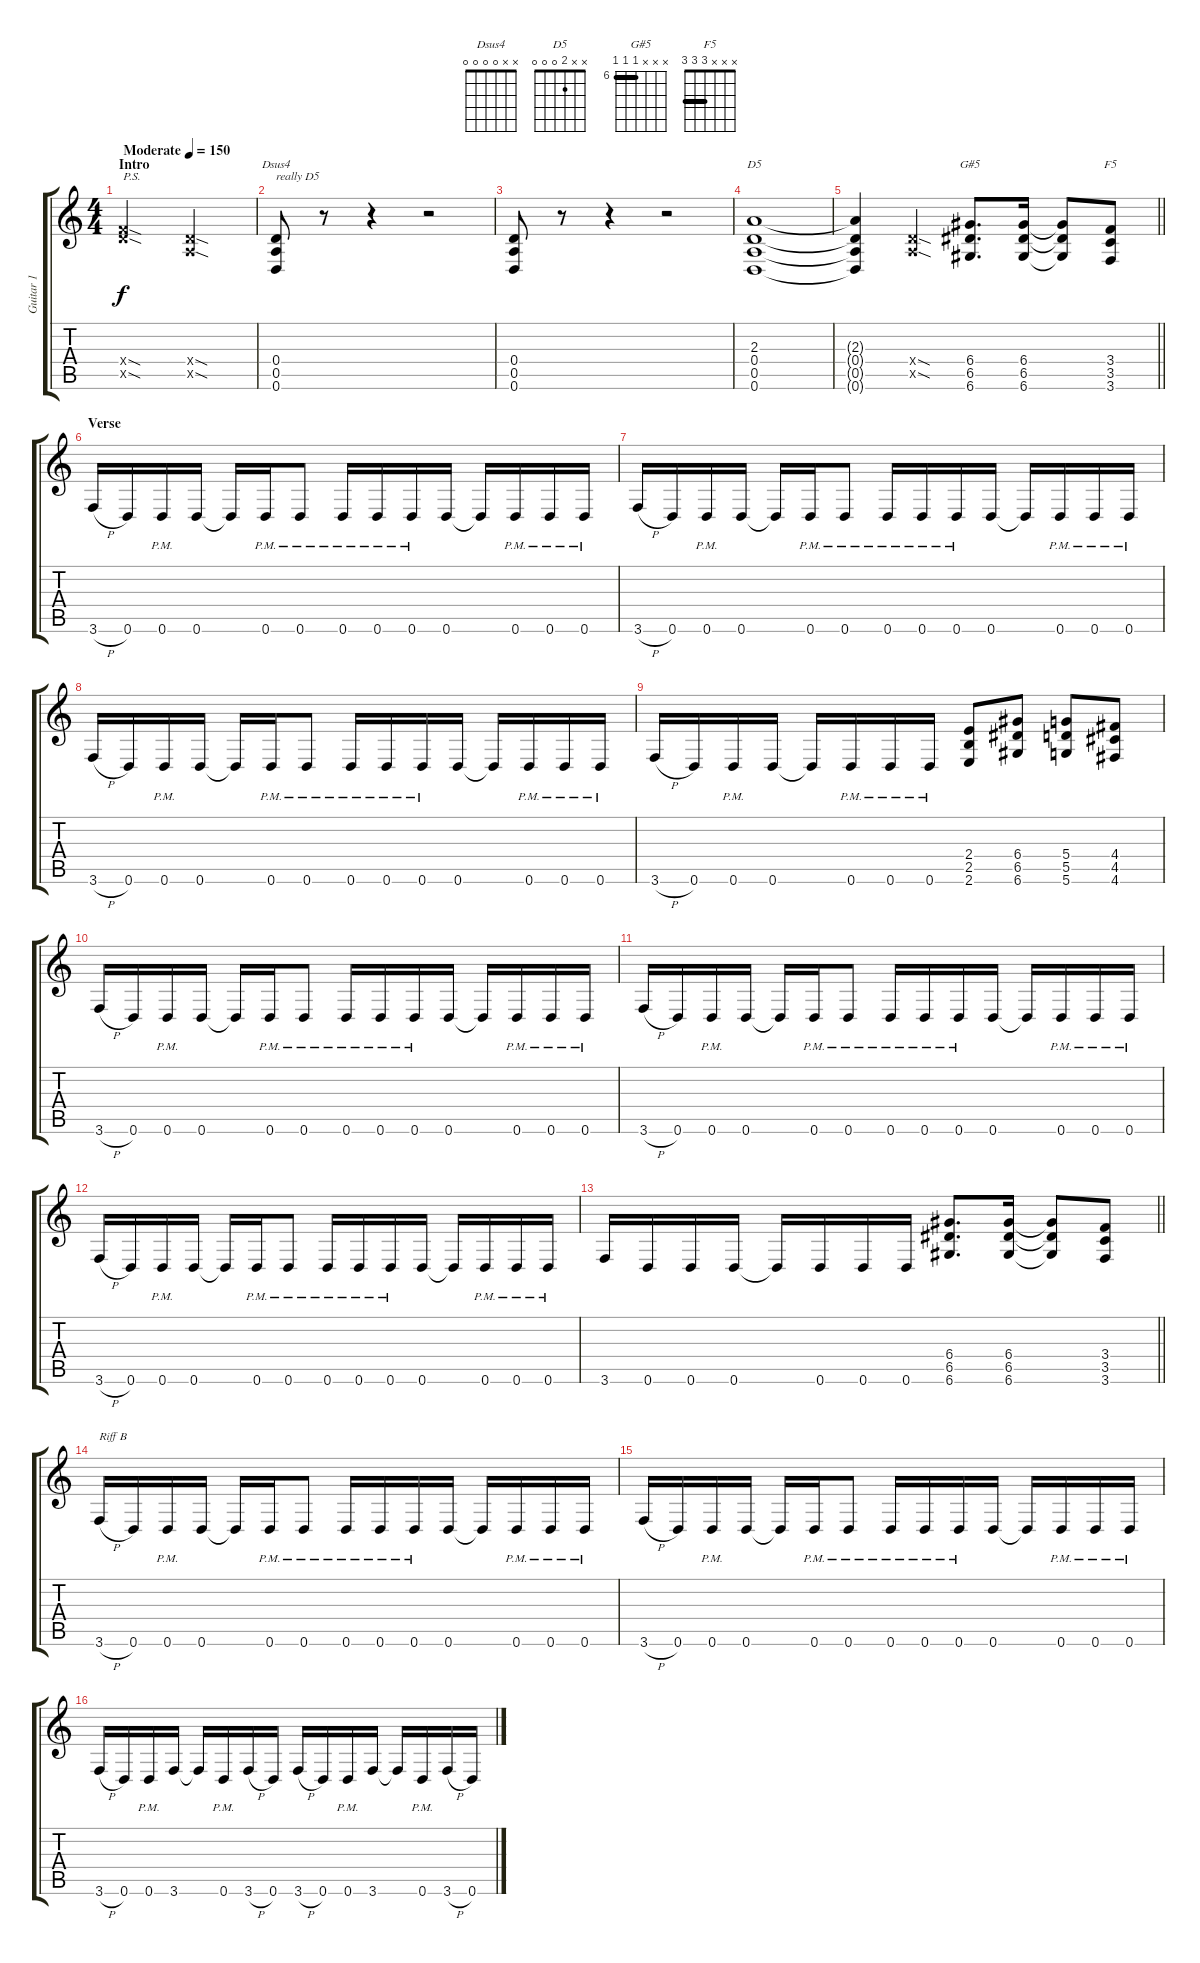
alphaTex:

\track ("Guitar 1" "Guitar 1") {instrument distortionguitar}
\staff {score tabs}
\tuning (E4 B3 G3 D3 A2 D2) {hide}
\chord ("Dsus4" x x 0 0 0 0)
\chord ("D5" x x 2 0 0 0)
\chord ("G#5" x x x 6 6 6) {firstfret 6 barre 6}
\chord ("F5" x x x 3 3 3) {barre 3}
\ts (4 4)
\section ("" "Intro")
\tempo (150 "Moderate")
\clef g2
\ks c
(0.4{sod x} 8.5{sod x}).2{txt "P.S." dy f instrument distortionguitar} (0.4{sod x} 0.5{sod x}).2 |
(0.4 0.5 0.6).8{ch "Dsus4" txt "really D5"} r.8 r.4 r.2 |
(0.4 0.5 0.6).8 r.8 r.4 r.2 |
(2.3 0.4 0.5 0.6).1{ch "D5"} |
\barLineRight lightlight
(2.3{t} 0.4{t} 0.5{t} 0.6{t}).4 (0.4{sod x} 0.5{sod x}).4 (6.4 6.5 6.6).8{d ch "G#5"} (6.4 6.5 6.6).16 (6.4{t} 6.5{t} 6.6{t}).8 (3.4 3.5 3.6).8{ch "F5"} |
\section ("" "Verse")
3.6{h}.16 0.6.16 0.6{pm}.16 0.6.16 0.6{t}.16 0.6{pm}.16 0.6{pm}.8 0.6{pm}.16 0.6{pm}.16 0.6{pm}.16 0.6.16 0.6{t}.16 0.6{pm}.16 0.6{pm}.16 0.6{pm}.16 |
3.6{h}.16 0.6.16 0.6{pm}.16 0.6.16 0.6{t}.16 0.6{pm}.16 0.6{pm}.8 0.6{pm}.16 0.6{pm}.16 0.6{pm}.16 0.6.16 0.6{t}.16 0.6{pm}.16 0.6{pm}.16 0.6{pm}.16 |
3.6{h}.16 0.6.16 0.6{pm}.16 0.6.16 0.6{t}.16 0.6{pm}.16 0.6{pm}.8 0.6{pm}.16 0.6{pm}.16 0.6{pm}.16 0.6.16 0.6{t}.16 0.6{pm}.16 0.6{pm}.16 0.6{pm}.16 |
3.6{h}.16 0.6.16 0.6{pm}.16 0.6.16 0.6{t}.16 0.6{pm}.16 0.6{pm}.16 0.6{pm}.16 (2.4 2.5 2.6).8 (6.4 6.5 6.6).8 (5.4 5.5 5.6).8 (4.4 4.5 4.6).8 |
3.6{h}.16 0.6.16 0.6{pm}.16 0.6.16 0.6{t}.16 0.6{pm}.16 0.6{pm}.8 0.6{pm}.16 0.6{pm}.16 0.6{pm}.16 0.6.16 0.6{t}.16 0.6{pm}.16 0.6{pm}.16 0.6{pm}.16 |
3.6{h}.16 0.6.16 0.6{pm}.16 0.6.16 0.6{t}.16 0.6{pm}.16 0.6{pm}.8 0.6{pm}.16 0.6{pm}.16 0.6{pm}.16 0.6.16 0.6{t}.16 0.6{pm}.16 0.6{pm}.16 0.6{pm}.16 |
3.6{h}.16 0.6.16 0.6{pm}.16 0.6.16 0.6{t}.16 0.6{pm}.16 0.6{pm}.8 0.6{pm}.16 0.6{pm}.16 0.6{pm}.16 0.6.16 0.6{t}.16 0.6{pm}.16 0.6{pm}.16 0.6{pm}.16 |
\barLineRight lightlight
3.6.16 0.6.16 0.6.16 0.6.16 0.6{t}.16 0.6.16 0.6.16 0.6.16 (6.4 6.5 6.6).8{d} (6.4 6.5 6.6).16 (6.4{t} 6.5{t} 6.6{t}).8 (3.4 3.5 3.6).8 |
3.6{h}.16{txt "Riff B"} 0.6.16 0.6{pm}.16 0.6.16 0.6{t}.16 0.6{pm}.16 0.6{pm}.8 0.6{pm}.16 0.6{pm}.16 0.6{pm}.16 0.6.16 0.6{t}.16 0.6{pm}.16 0.6{pm}.16 0.6{pm}.16 |
3.6{h}.16 0.6.16 0.6{pm}.16 0.6.16 0.6{t}.16 0.6{pm}.16 0.6{pm}.8 0.6{pm}.16 0.6{pm}.16 0.6{pm}.16 0.6.16 0.6{t}.16 0.6{pm}.16 0.6{pm}.16 0.6{pm}.16 |
3.6{h}.16 0.6.16 0.6{pm}.16 3.6.16 3.6{t}.16 0.6{pm}.16 3.6{h}.16 0.6.16 3.6{h}.16 0.6.16 0.6{pm}.16 3.6.16 3.6{t}.16 0.6{pm}.16 3.6{h}.16 0.6.16
